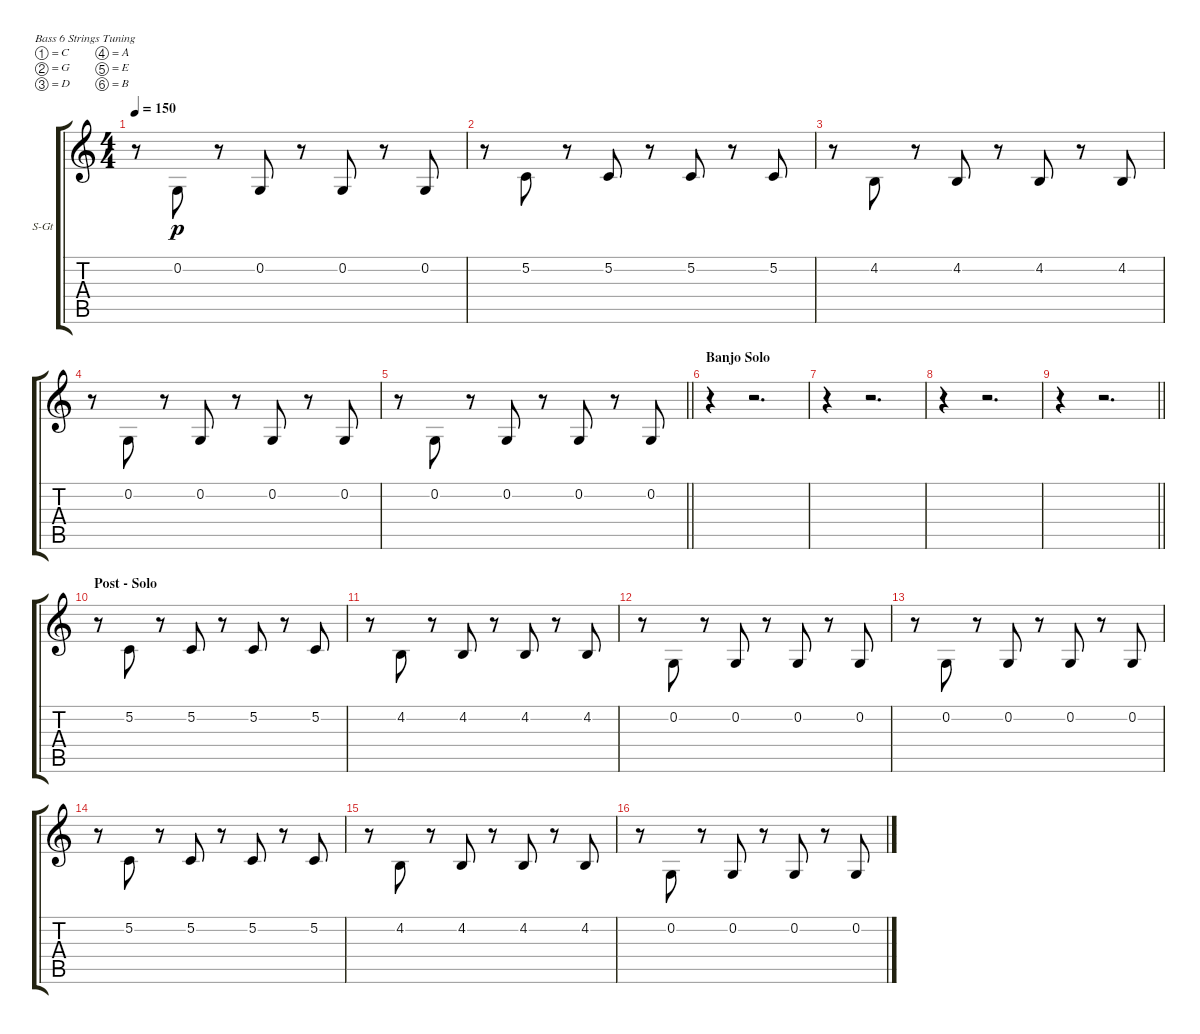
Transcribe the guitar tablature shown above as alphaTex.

\bracketExtendMode groupsimilarinstruments
\firstSystemTrackNameOrientation horizontal
\otherSystemsTrackNameOrientation horizontal
\track ("Trombone" "S-Gt") {instrument trombone}
\staff {score tabs}
\tuning (C3 G2 D2 A1 E1 B0)
\displaytranspose 12
\ts (4 4)
\tempo 150
\clef g2
\ks c
r.8{dy p beam Down} 0.2.8{beam Up} r.8{beam Up} 0.2.8{beam Up} r.8{beam Up} 0.2.8{beam Up} r.8{beam Up} 0.2.8{beam Up} |
r.8{beam Down} 5.2.8{beam Up} r.8{beam Up} 5.2.8{beam Up} r.8{beam Up} 5.2.8{beam Up} r.8{beam Up} 5.2.8{beam Up} |
r.8{beam Down} 4.2.8{beam Up} r.8{beam Up} 4.2.8{beam Up} r.8{beam Up} 4.2.8{beam Up} r.8{beam Up} 4.2.8{beam Up} |
r.8{beam Down} 0.2.8{beam Up} r.8{beam Up} 0.2.8{beam Up} r.8{beam Up} 0.2.8{beam Up} r.8{beam Up} 0.2.8{beam Up} |
\barLineRight lightlight
r.8{beam Down} 0.2.8{beam Up} r.8{beam Up} 0.2.8{beam Up} r.8{beam Up} 0.2.8{beam Up} r.8{beam Up} 0.2.8{beam Up} |
\section ("" "Banjo Solo")
r.4{beam Down} r.2{d beam Down} |
r.4{beam Down} r.2{d beam Down} |
r.4{beam Down} r.2{d beam Down} |
\barLineRight lightlight
r.4{beam Down} r.2{d beam Down} |
\section ("" "Post - Solo")
r.8{beam Down} 5.2.8{beam Up} r.8{beam Up} 5.2.8{beam Up} r.8{beam Up} 5.2.8{beam Up} r.8{beam Up} 5.2.8{beam Up} |
r.8{beam Down} 4.2.8{beam Up} r.8{beam Up} 4.2.8{beam Up} r.8{beam Up} 4.2.8{beam Up} r.8{beam Up} 4.2.8{beam Up} |
r.8{beam Down} 0.2.8{beam Up} r.8{beam Up} 0.2.8{beam Up} r.8{beam Up} 0.2.8{beam Up} r.8{beam Up} 0.2.8{beam Up} |
r.8{beam Down} 0.2.8{beam Up} r.8{beam Up} 0.2.8{beam Up} r.8{beam Up} 0.2.8{beam Up} r.8{beam Up} 0.2.8{beam Up} |
r.8{beam Down} 5.2.8{beam Up} r.8{beam Up} 5.2.8{beam Up} r.8{beam Up} 5.2.8{beam Up} r.8{beam Up} 5.2.8{beam Up} |
r.8{beam Down} 4.2.8{beam Up} r.8{beam Up} 4.2.8{beam Up} r.8{beam Up} 4.2.8{beam Up} r.8{beam Up} 4.2.8{beam Up} |
r.8{beam Down} 0.2.8{beam Up} r.8{beam Up} 0.2.8{beam Up} r.8{beam Up} 0.2.8{beam Up} r.8{beam Up} 0.2.8{beam Up}
